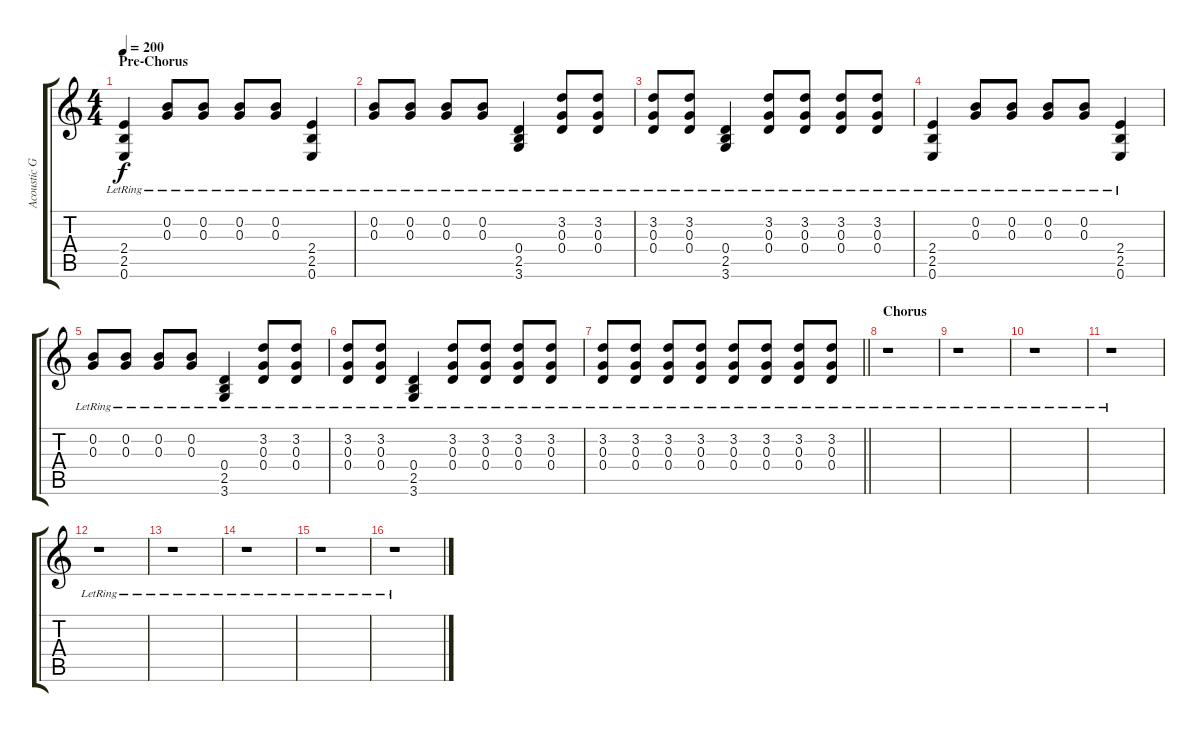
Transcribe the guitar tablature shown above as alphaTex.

\track ("Acoustic Guitar" "Acoustic G") {instrument acousticguitarsteel}
\staff {score tabs}
\tuning (E4 B3 G3 D3 A2 E2) {hide}
\ts (4 4)
\section ("" "Pre-Chorus")
\tempo 200
\clef g2
\ks c
(2.4{lr} 2.5{lr} 0.6{lr}).4{dy f} (0.2{lr} 0.3{lr}).8 (0.2{lr} 0.3{lr}).8 (0.2{lr} 0.3{lr}).8 (0.2{lr} 0.3{lr}).8 (2.4{lr} 2.5{lr} 0.6{lr}).4 |
(0.2{lr} 0.3{lr}).8 (0.2{lr} 0.3{lr}).8 (0.2{lr} 0.3{lr}).8 (0.2{lr} 0.3{lr}).8 (0.4 2.5{lr} 3.6{lr}).4 (3.2{lr} 0.3{lr} 0.4{lr}).8 (3.2{lr} 0.3{lr} 0.4{lr}).8 |
(3.2{lr} 0.3{lr} 0.4{lr}).8 (3.2{lr} 0.3{lr} 0.4{lr}).8 (0.4 2.5{lr} 3.6{lr}).4 (3.2{lr} 0.3{lr} 0.4{lr}).8 (3.2{lr} 0.3{lr} 0.4{lr}).8 (3.2{lr} 0.3{lr} 0.4{lr}).8 (3.2{lr} 0.3{lr} 0.4{lr}).8 |
(2.4{lr} 2.5{lr} 0.6{lr}).4 (0.2{lr} 0.3{lr}).8 (0.2{lr} 0.3{lr}).8 (0.2{lr} 0.3{lr}).8 (0.2{lr} 0.3{lr}).8 (2.4{lr} 2.5{lr} 0.6{lr}).4 |
(0.2{lr} 0.3{lr}).8 (0.2{lr} 0.3{lr}).8 (0.2{lr} 0.3{lr}).8 (0.2{lr} 0.3{lr}).8 (0.4 2.5{lr} 3.6{lr}).4 (3.2{lr} 0.3{lr} 0.4{lr}).8 (3.2{lr} 0.3{lr} 0.4{lr}).8 |
(3.2{lr} 0.3{lr} 0.4{lr}).8 (3.2{lr} 0.3{lr} 0.4{lr}).8 (0.4 2.5{lr} 3.6{lr}).4 (3.2{lr} 0.3{lr} 0.4{lr}).8 (3.2{lr} 0.3{lr} 0.4{lr}).8 (3.2{lr} 0.3{lr} 0.4{lr}).8 (3.2{lr} 0.3{lr} 0.4{lr}).8 |
\barLineRight lightlight
(3.2{lr} 0.3{lr} 0.4{lr}).8 (3.2{lr} 0.3{lr} 0.4{lr}).8 (3.2{lr} 0.3{lr} 0.4{lr}).8 (3.2{lr} 0.3{lr} 0.4{lr}).8 (3.2{lr} 0.3{lr} 0.4{lr}).8 (3.2{lr} 0.3{lr} 0.4{lr}).8 (3.2{lr} 0.3{lr} 0.4{lr}).8 (3.2{lr} 0.3{lr} 0.4{lr}).8 |
\section ("" "Chorus")
r.1 |
r.1 |
r.1 |
r.1 |
r.1 |
r.1 |
r.1 |
r.1 |
r.1
